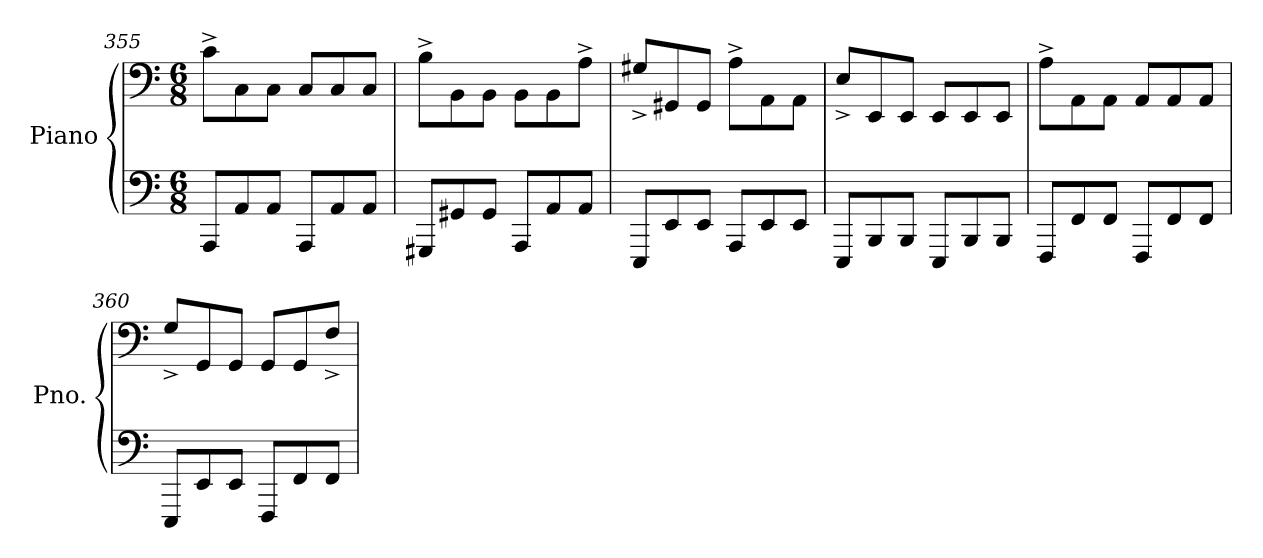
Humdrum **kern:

**kern	**kern
*part1	*part1
*staff2	*staff1
*I"Piano	*
*I'Pno.	*
*clefF4	*clefF4
*k[]	*k[]
*M6/8	*M6/8
=355	=355
8AAA/L	8c^\L
8AA/	8C\
8AA/J	8C\J
8AAA/L	8C/L
8AA/	8C/
8AA/J	8C/J
!!LO:LB:g=z
=356	=356
8GGG#X/L	8B^\L
8GG#X/	8BB\
8GG#/J	8BB\J
8AAA/L	8BB\L
8AA/	8BB\
8AA/J	8A^\J
=357	=357
8EEE/L	8G#X^/L
8EE/	8GG#X/
8EE/J	8GG#/J
8AAA/L	8A^\L
8EE/	8AA\
8EE/J	8AA\J
=358	=358
8EEE/L	8E^/L
8BBB/	8EE/
8BBB/J	8EE/J
8EEE/L	8EE/L
8BBB/	8EE/
8BBB/J	8EE/J
=359	=359
8FFF/L	8A^\L
8FF/	8AA\
8FF/J	8AA\J
8FFF/L	8AA/L
8FF/	8AA/
8FF/J	8AA/J
=360	=360
8EEE/L	8G^/L
8EE/	8GG/
8EE/J	8GG/J
8FFF/L	8GG/L
8FF/	8GG/
8FF/J	8F^/J
=	=
*-	*-
